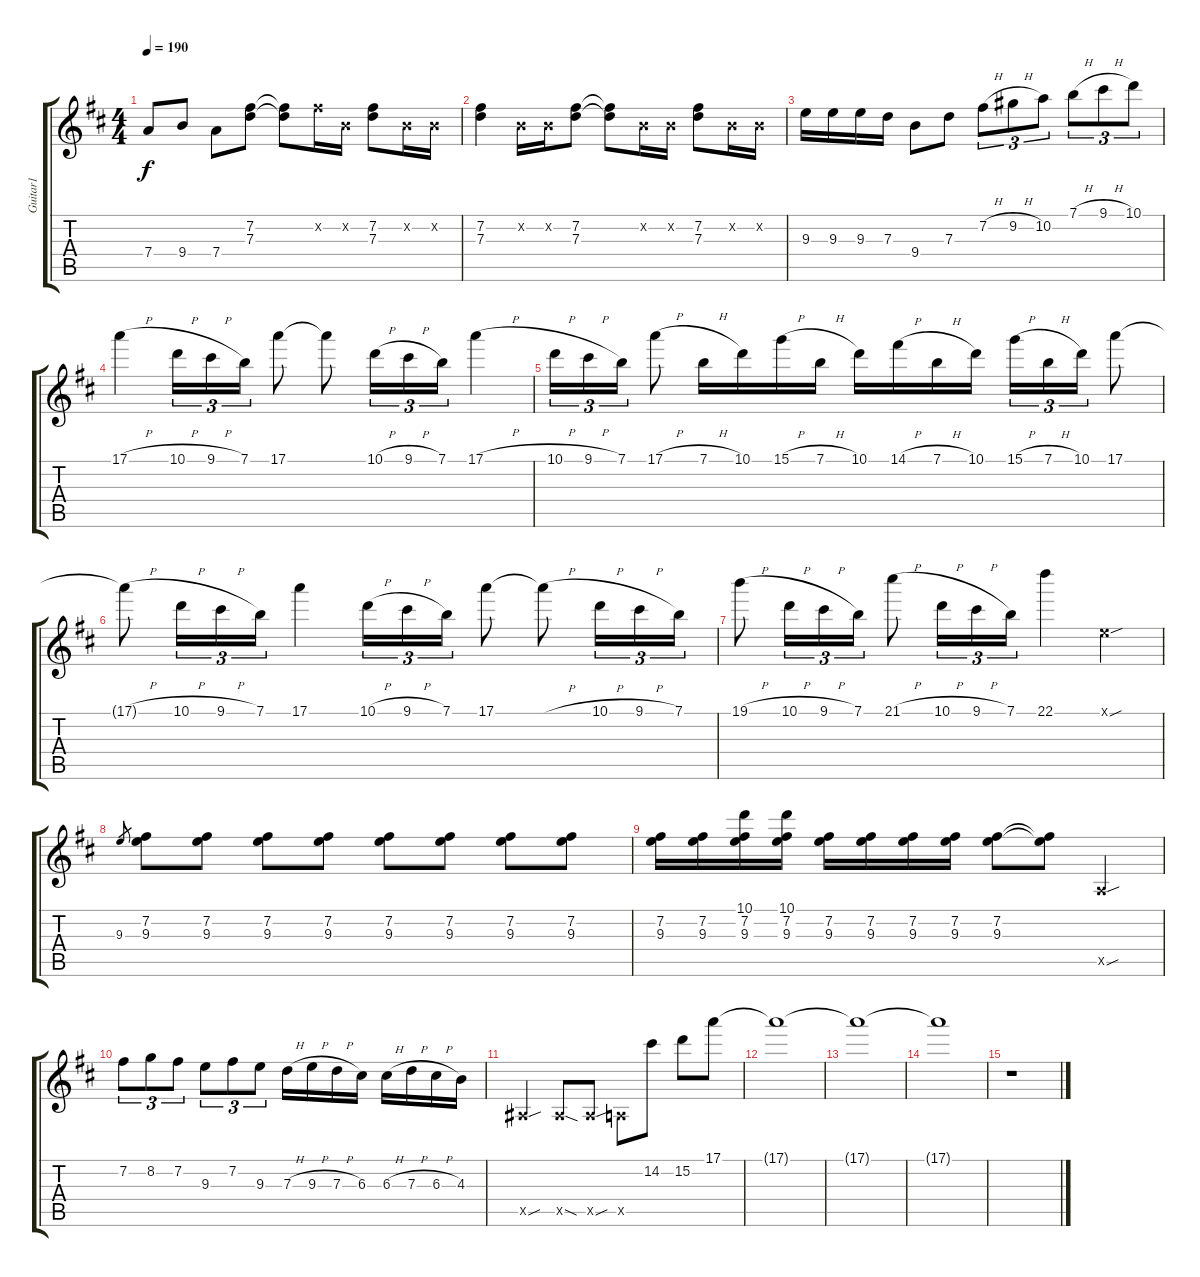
\track ("Guitar1" "Guitar1") {instrument overdrivenguitar}
\staff {score tabs}
\tuning (E4 B3 G3 D3 A2 E2) {hide}
\ts (4 4)
\tempo 190
\clef g2
\ks d
7.4{t}.8{dy f} 9.4.8 7.4.8 (7.2 7.3).8 (7.2{t} 7.3{t}).8 7.2{x}.16 0.2{x}.16 (7.2 7.3).8 0.2{x}.16 0.2{x}.16 |
(7.2 7.3).4 0.2{x}.16 0.2{x}.16 (7.2 7.3).8 (7.2{t} 7.3{t}).8 0.2{x}.16 0.2{x}.16 (7.2 7.3).8 0.2{x}.16 0.2{x}.16 |
9.3.16 9.3.16 9.3.16 7.3.16 9.4.8 7.3.8 7.2{h}.8{tu (3 2)} 9.2{h}.8{tu (3 2)} 10.2.8{tu (3 2)} 7.1{h}.8{tu (3 2)} 9.1{h}.8{tu (3 2)} 10.1.8{tu (3 2)} |
17.1{h}.4 10.1{h}.16{tu (3 2)} 9.1{h}.16{tu (3 2)} 7.1.16{tu (3 2)} 17.1.8 17.1{t}.8 10.1{h}.16{tu (3 2)} 9.1{h}.16{tu (3 2)} 7.1.16{tu (3 2)} 17.1{h}.4 |
10.1{h}.16{tu (3 2)} 9.1{h}.16{tu (3 2)} 7.1.16{tu (3 2)} 17.1{h}.8 7.1{h}.16 10.1.16 15.1{h}.16 7.1{h}.16 10.1.16 14.1{h}.16 7.1{h}.16 10.1.16 15.1{h}.16{tu (3 2)} 7.1{h}.16{tu (3 2)} 10.1.16{tu (3 2)} 17.1.8 |
17.1{h t}.8 10.1{h}.16{tu (3 2)} 9.1{h}.16{tu (3 2)} 7.1.16{tu (3 2)} 17.1.4 10.1{h}.16{tu (3 2)} 9.1{h}.16{tu (3 2)} 7.1.16{tu (3 2)} 17.1.8 17.1{h t}.8 10.1{h}.16{tu (3 2)} 9.1{h}.16{tu (3 2)} 7.1.16{tu (3 2)} |
19.1{h}.8 10.1{h}.16{tu (3 2)} 9.1{h}.16{tu (3 2)} 7.1.16{tu (3 2)} 21.1{h}.8 10.1{h}.16{tu (3 2)} 9.1{h}.16{tu (3 2)} 7.1.16{tu (3 2)} 22.1.4 0.1{sou x}.4 |
9.3.8{gr} (7.2 9.3).8 (7.2 9.3).8 (7.2 9.3).8 (7.2 9.3).8 (7.2 9.3).8 (7.2 9.3).8 (7.2 9.3).8 (7.2 9.3).8 |
(7.2 9.3).16 (7.2 9.3).16 (10.1 7.2 9.3).16 (10.1 7.2 9.3).16 (7.2 9.3).16 (7.2 9.3).16 (7.2 9.3).16 (7.2 9.3).16 (7.2 9.3).8 (7.2{t} 9.3{t}).8 0.5{sou x}.4 |
7.2.8{tu (3 2)} 8.2.8{tu (3 2)} 7.2.8{tu (3 2)} 9.3.8{tu (3 2)} 7.2.8{tu (3 2)} 9.3.8{tu (3 2)} 7.3{h}.16 9.3{h}.16 7.3{h}.16 6.3.16 6.3{h}.16 7.3{h}.16 6.3{h}.16 4.3.16 |
1.5{sou x}.4 1.5{sod x}.8 1.5{sou x}.8 0.5{x}.8 14.2.8 15.2.8 17.1.8 |
17.1{t}.1 |
17.1{t}.1 |
17.1{t}.1 |
r.1
